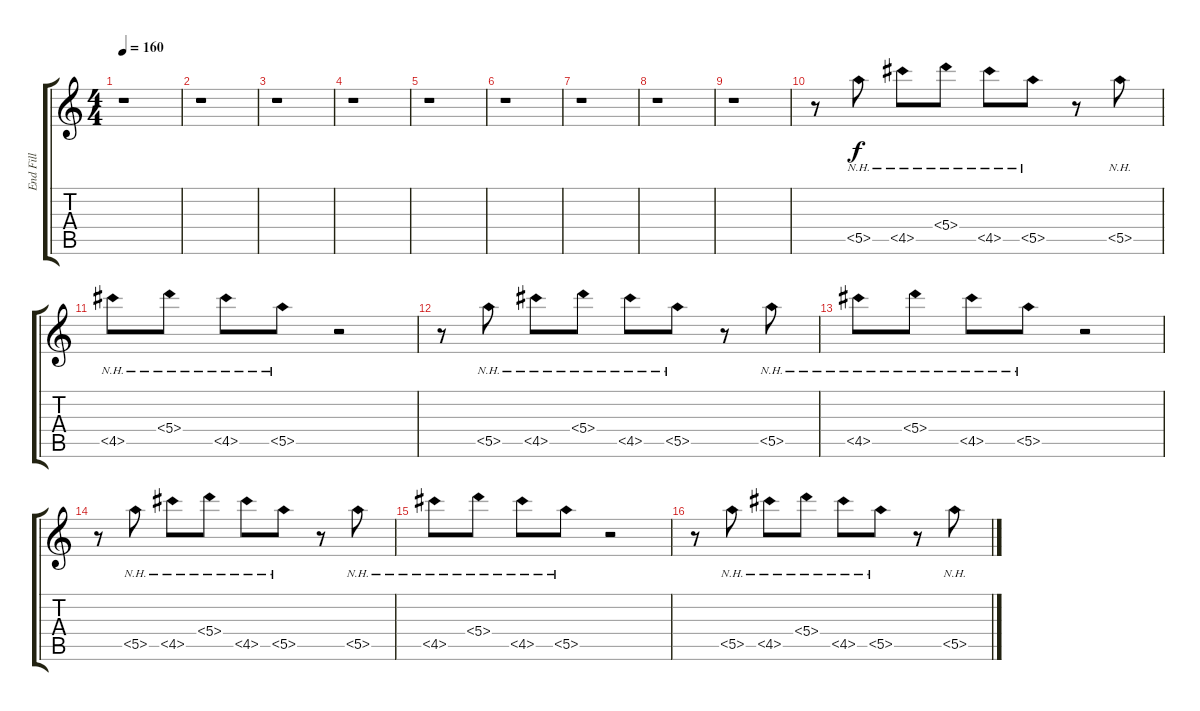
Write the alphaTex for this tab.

\track ("End Fill" "End Fill") {instrument distortionguitar}
\staff {score tabs}
\tuning (E4 B3 G3 D3 A2 E2) {hide}
\ts (4 4)
\tempo 160
\clef g2
\ks c
r.1{dy f} |
r.1 |
r.1 |
r.1 |
r.1 |
r.1 |
r.1 |
r.1 |
r.1 |
r.8 5.5{nh}.8 4.5{nh}.8 5.4{nh}.8 4.5{nh}.8 5.5{nh}.8 r.8 5.5{nh}.8 |
4.5{nh}.8 5.4{nh}.8 4.5{nh}.8 5.5{nh}.8 r.2 |
r.8 5.5{nh}.8 4.5{nh}.8 5.4{nh}.8 4.5{nh}.8 5.5{nh}.8 r.8 5.5{nh}.8 |
4.5{nh}.8 5.4{nh}.8 4.5{nh}.8 5.5{nh}.8 r.2 |
r.8 5.5{nh}.8 4.5{nh}.8 5.4{nh}.8 4.5{nh}.8 5.5{nh}.8 r.8 5.5{nh}.8 |
4.5{nh}.8 5.4{nh}.8 4.5{nh}.8 5.5{nh}.8 r.2 |
r.8{volume 14} 5.5{nh}.8 4.5{nh}.8 5.4{nh}.8 4.5{nh}.8 5.5{nh}.8 r.8 5.5{nh}.8
